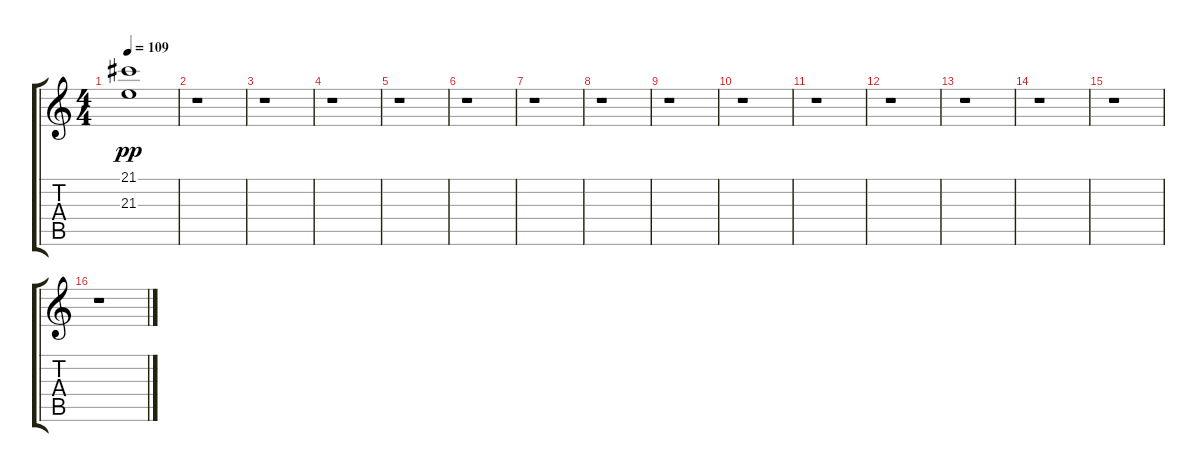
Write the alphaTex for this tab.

\track "" {instrument stringensemble1}
\staff {score tabs}
\tuning (E4 B3 G3 D3 A2 E2) {hide}
\ts (4 4)
\tempo 109
\clef g2
\ks c
(21.1 21.3).1{dy pp} |
r.1 |
r.1 |
r.1 |
r.1 |
r.1 |
r.1 |
r.1 |
r.1 |
r.1 |
r.1 |
r.1 |
r.1 |
r.1 |
r.1 |
r.1
